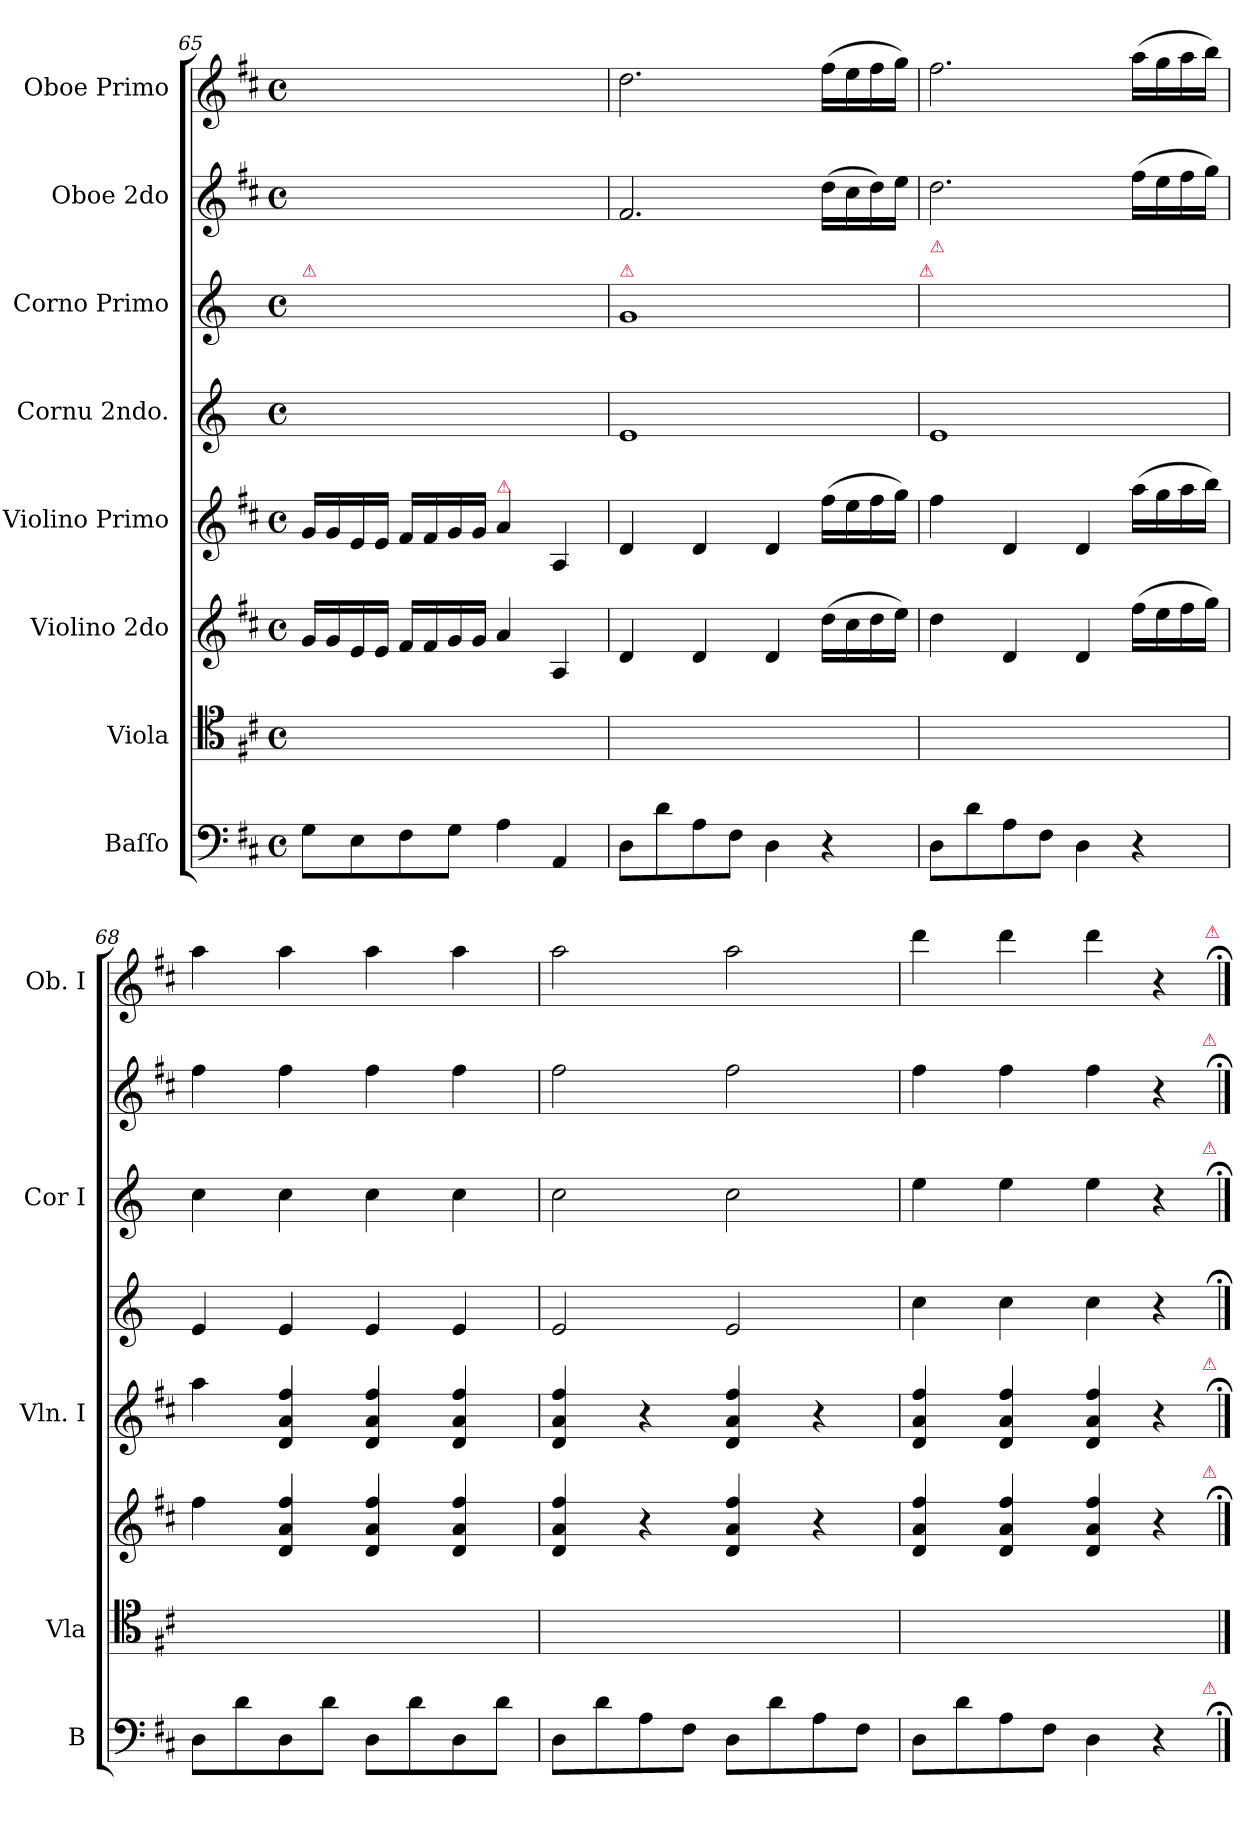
**kern	**kern	**kern	**kern	**kern	**kern	**kern	**kern
*part8	*part7	*part6	*part5	*part4	*part3	*part2	*part1
*staff8	*staff7	*staff6	*staff5	*staff4	*staff3	*staff2	*staff1
*I"Baſſo	*I"Viola	*I"Violino 2do	*I"Violino Primo	*I"Cornu 2ndo.	*I"Corno Primo	*I"Oboe 2do	*I"Oboe Primo
*I'B	*I'Vla	*	*I'Vln. I	*	*I'Cor I	*	*I'Ob. I
*clefF4	*clefC4	*clefG2	*clefG2	*clefG2	*clefG2	*clefG2	*clefG2
*	*	*	*	*ITrd6c10	*ITrd6c10	*	*
*k[f#c#]	*k[f#c#]	*k[f#c#]	*k[f#c#]	*k[f#c#]	*k[f#c#]	*k[f#c#]	*k[f#c#]
*D:	*D:	*D:	*D:	*	*	*D:	*D:
*M4/4	*M4/4	*M4/4	*M4/4	*M4/4	*M4/4	*M4/4	*M4/4
*met(c)	*met(c)	*met(c)	*met(c)	*met(c)	*met(c)	*met(c)	*met(c)
=65	=65	=65	=65	=65	=65	=65	=65
!	!	!	!	!	!LO:TX:a:color=crimson:t=⚠	!	!
8G\L	1ryy	16g/LL	16g/LL	1ryy	1ryy	1ryy	1ryy
.	.	16g/	16g/	.	.	.	.
8E\	.	16e/	16e/	.	.	.	.
.	.	16e/JJ	16e/JJ	.	.	.	.
8F#\	.	16f#/LL	16f#/LL	.	.	.	.
.	.	16f#/	16f#/	.	.	.	.
8G\J	.	16g/	16g/	.	.	.	.
.	.	16g/JJ	16g/JJ	.	.	.	.
!	!	!	!LO:TX:a:color=crimson:t=⚠	!	!	!	!
4A\	.	4a/	4a/	.	.	.	.
4AA/	.	4A/	4A/	.	.	.	.
=66	=66	=66	=66	=66	=66	=66	=66
!	!	!	!	!	!LO:TX:a:color=crimson:t=⚠	!	!
8D\L	1ryy	4d/	4d/	1F#	1A	2.f#/	2.dd\
8d\	.	.	.	.	.	.	.
8A\	.	4d/	4d/	.	.	.	.
8F#\J	.	.	.	.	.	.	.
4D\	.	4d/	4d/	.	.	.	.
4r	.	(>16dd\LL	(>16ff#\LL	.	.	(>16dd\LL	(>16ff#\LL
.	.	16cc#\	16ee\	.	.	16cc#\	16ee\
.	.	16dd\	16ff#\	.	.	16dd\)	16ff#\
.	.	16ee\JJ)	16gg\JJ)	.	.	16ee\JJ	16gg\JJ)
!	!	!	!	!	!LO:TX:a:color=crimson:t=⚠	!	!
=67	=67	=67	=67	=67	=67	=67	=67
!	!	!	!	!	!LO:TX:a:color=crimson:t=⚠	!	!
8D\L	1ryy	4dd\	4ff#\	1F#	1Ayy	2.dd\	2.ff#\
8d\	.	.	.	.	.	.	.
8A\	.	4d/	4d/	.	.	.	.
8F#\J	.	.	.	.	.	.	.
4D\	.	4d/	4d/	.	.	.	.
4r	.	(>16ff#\LL	(>16aa\LL	.	.	(>16ff#\LL	(>16aa\LL
.	.	16ee\	16gg\	.	.	16ee\	16gg\
.	.	16ff#\	16aa\	.	.	16ff#\	16aa\
.	.	16gg\JJ)	16bb\JJ)	.	.	16gg\JJ)	16bb\JJ)
=68	=68	=68	=68	=68	=68	=68	=68
8D\L	1ryy	4ff#\	4aa\	4F#/	4d\	4ff#\	4aa\
8d\	.	.	.	.	.	.	.
8D\	.	4d/ 4a/ 4ff#/	4d/ 4a/ 4ff#/	4F#/	4d\	4ff#\	4aa\
8d\J	.	.	.	.	.	.	.
8D\L	.	4d/ 4a/ 4ff#/	4d/ 4a/ 4ff#/	4F#/	4d\	4ff#\	4aa\
8d\	.	.	.	.	.	.	.
8D\	.	4d/ 4a/ 4ff#/	4d/ 4a/ 4ff#/	4F#/	4d\	4ff#\	4aa\
8d\J	.	.	.	.	.	.	.
=69	=69	=69	=69	=69	=69	=69	=69
8D\L	1ryy	4d/ 4a/ 4ff#/	4d/ 4a/ 4ff#/	2F#/	2d\	2ff#\	2aa\
8d\	.	.	.	.	.	.	.
8A\	.	4r	4r	.	.	.	.
8F#\J	.	.	.	.	.	.	.
8D\L	.	4d/ 4a/ 4ff#/	4d/ 4a/ 4ff#/	2F#/	2d\	2ff#\	2aa\
8d\	.	.	.	.	.	.	.
8A\	.	4r	4r	.	.	.	.
8F#\J	.	.	.	.	.	.	.
=70	=70	=70	=70	=70	=70	=70	=70
8D\L	1ryy	4d/ 4a/ 4ff#/	4d/ 4a/ 4ff#/	4d\	4f#\	4ff#\	4ddd\
8d\	.	.	.	.	.	.	.
8A\	.	4d/ 4a/ 4ff#/	4d/ 4a/ 4ff#/	4d\	4f#\	4ff#\	4ddd\
8F#\J	.	.	.	.	.	.	.
4D\	.	4d/ 4a/ 4ff#/	4d/ 4a/ 4ff#/	4d\	4f#\	4ff#\	4ddd\
4r	.	4r	4r	4r	4r	4r	4r
!	!	!	!	!	!	!	!LO:TX:a:color=crimson:t=⚠
!	!	!	!	!	!	!LO:TX:a:color=crimson:t=⚠	!
!	!	!	!	!	!LO:TX:a:color=crimson:t=⚠	!	!
!	!	!	!LO:TX:a:color=crimson:t=⚠	!	!	!	!
!	!	!LO:TX:a:color=crimson:t=⚠	!	!	!	!	!
!LO:TX:a:color=crimson:t=⚠	!	!	!	!	!	!	!
==;	==	==;	==;	==;	==;	==;	==;
*-	*-	*-	*-	*-	*-	*-	*-
